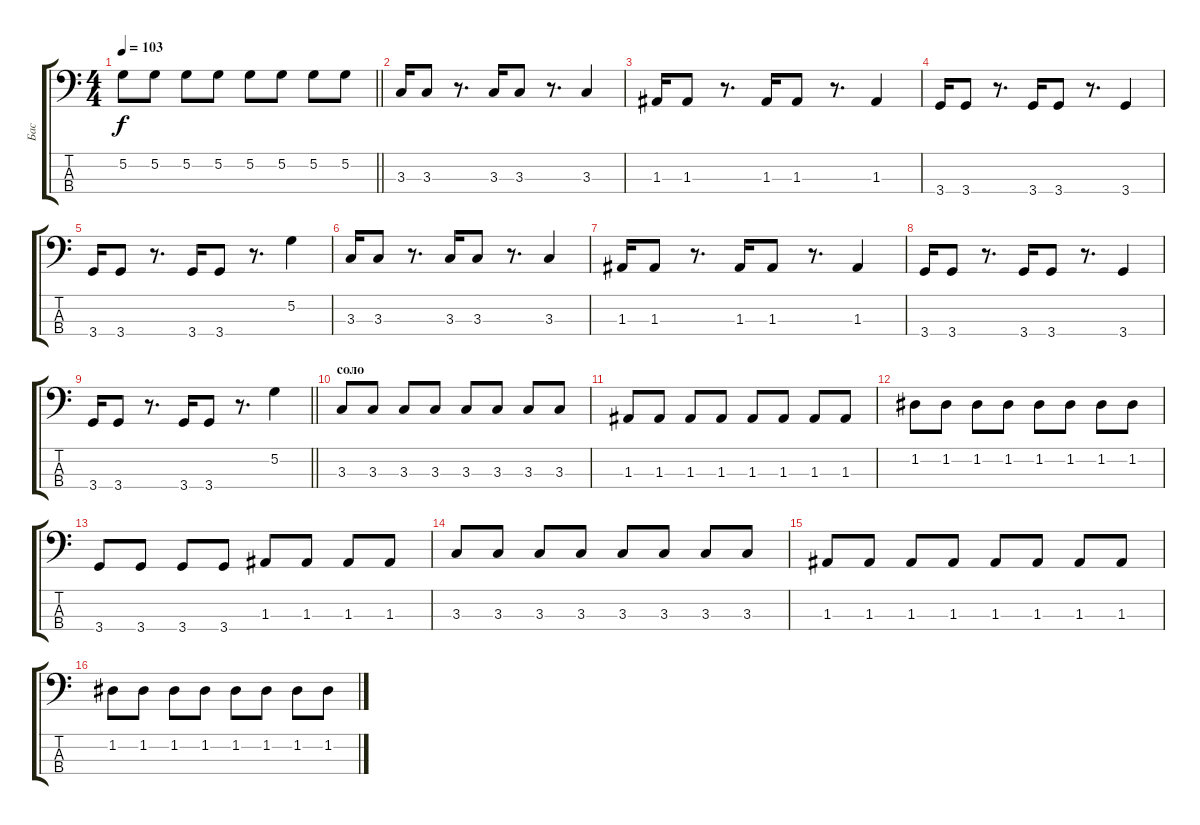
\track ("Бас" "Бас") {instrument electricbasspick}
\staff {score tabs}
\tuning (G2 D2 A1 E1) {hide}
\ts (4 4)
\tempo 103
\clef f4
\barLineRight lightlight
\ks c
5.2.8{dy f} 5.2.8 5.2.8 5.2.8 5.2.8 5.2.8 5.2.8 5.2.8 |
3.3.16 3.3.8 r.8{d} 3.3.16 3.3.8 r.8{d} 3.3.4 |
1.3.16 1.3.8 r.8{d} 1.3.16 1.3.8 r.8{d} 1.3.4 |
3.4.16 3.4.8 r.8{d} 3.4.16 3.4.8 r.8{d} 3.4.4 |
3.4.16 3.4.8 r.8{d} 3.4.16 3.4.8 r.8{d} 5.2.4 |
3.3.16 3.3.8 r.8{d} 3.3.16 3.3.8 r.8{d} 3.3.4 |
1.3.16 1.3.8 r.8{d} 1.3.16 1.3.8 r.8{d} 1.3.4 |
3.4.16 3.4.8 r.8{d} 3.4.16 3.4.8 r.8{d} 3.4.4 |
\barLineRight lightlight
3.4.16 3.4.8 r.8{d} 3.4.16 3.4.8 r.8{d} 5.2.4 |
\section ("" "соло")
3.3.8 3.3.8 3.3.8 3.3.8 3.3.8 3.3.8 3.3.8 3.3.8 |
1.3.8 1.3.8 1.3.8 1.3.8 1.3.8 1.3.8 1.3.8 1.3.8 |
1.2.8 1.2.8 1.2.8 1.2.8 1.2.8 1.2.8 1.2.8 1.2.8 |
3.4.8 3.4.8 3.4.8 3.4.8 1.3.8 1.3.8 1.3.8 1.3.8 |
3.3.8 3.3.8 3.3.8 3.3.8 3.3.8 3.3.8 3.3.8 3.3.8 |
1.3.8 1.3.8 1.3.8 1.3.8 1.3.8 1.3.8 1.3.8 1.3.8 |
1.2.8 1.2.8 1.2.8 1.2.8 1.2.8 1.2.8 1.2.8 1.2.8
